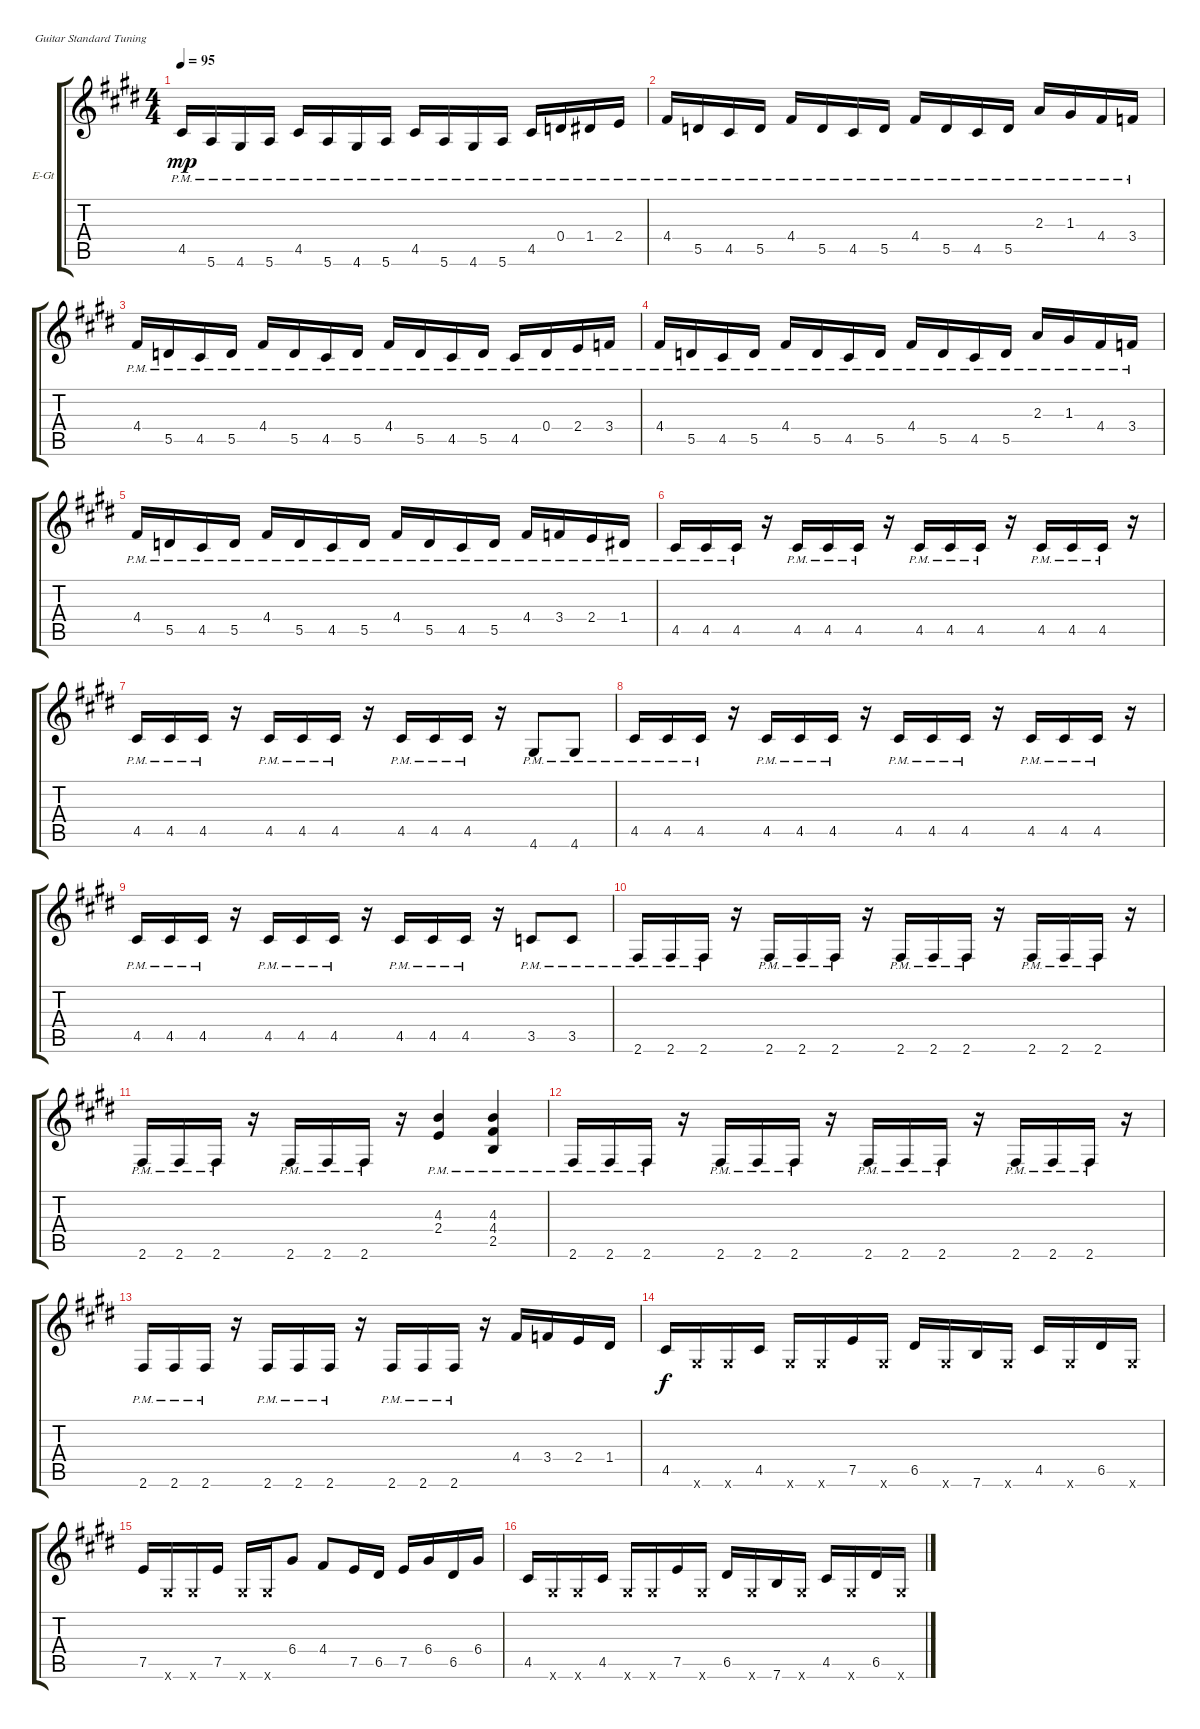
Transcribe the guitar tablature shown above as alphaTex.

\bracketExtendMode groupsimilarinstruments
\firstSystemTrackNameOrientation horizontal
\otherSystemsTrackNameOrientation horizontal
\track ("Electric Guitar 1" "E-Gt") {instrument distortionguitar}
\staff {score tabs}
\tuning (E4 B3 G3 D3 A2 E2)
\ts (4 4)
\tempo 95
\clef g2
\ks c#minor
4.5{pm}.16{dy mp} 5.6{pm}.16 4.6{pm}.16 5.6{pm}.16 4.5{pm}.16 5.6{pm}.16 4.6{pm}.16 5.6{pm}.16 4.5{pm}.16 5.6{pm}.16 4.6{pm}.16 5.6{pm}.16 4.5{pm}.16 0.4{pm}.16 1.4{pm}.16 2.4{pm}.16 |
4.4{pm}.16 5.5{pm}.16 4.5{pm}.16 5.5{pm}.16 4.4{pm}.16 5.5{pm}.16 4.5{pm}.16 5.5{pm}.16 4.4{pm}.16 5.5{pm}.16 4.5{pm}.16 5.5{pm}.16 2.3{pm}.16 1.3{pm}.16 4.4{pm}.16 3.4{pm}.16 |
4.4{pm}.16 5.5{pm}.16 4.5{pm}.16 5.5{pm}.16 4.4{pm}.16 5.5{pm}.16 4.5{pm}.16 5.5{pm}.16 4.4{pm}.16 5.5{pm}.16 4.5{pm}.16 5.5{pm}.16 4.5{pm}.16 0.4{pm}.16 2.4{pm}.16 3.4{pm}.16 |
4.4{pm}.16 5.5{pm}.16 4.5{pm}.16 5.5{pm}.16 4.4{pm}.16 5.5{pm}.16 4.5{pm}.16 5.5{pm}.16 4.4{pm}.16 5.5{pm}.16 4.5{pm}.16 5.5{pm}.16 2.3{pm}.16 1.3{pm}.16 4.4{pm}.16 3.4{pm}.16 |
4.4{pm}.16 5.5{pm}.16 4.5{pm}.16 5.5{pm}.16 4.4{pm}.16 5.5{pm}.16 4.5{pm}.16 5.5{pm}.16 4.4{pm}.16 5.5{pm}.16 4.5{pm}.16 5.5{pm}.16 4.4{pm}.16 3.4{pm}.16 2.4{pm}.16 1.4{pm}.16 |
4.5{pm}.16 4.5{pm}.16 4.5{pm}.16 r.16 4.5{pm}.16 4.5{pm}.16 4.5{pm}.16 r.16 4.5{pm}.16 4.5{pm}.16 4.5{pm}.16 r.16 4.5{pm}.16 4.5{pm}.16 4.5{pm}.16 r.16 |
4.5{pm}.16 4.5{pm}.16 4.5{pm}.16 r.16 4.5{pm}.16 4.5{pm}.16 4.5{pm}.16 r.16 4.5{pm}.16 4.5{pm}.16 4.5{pm}.16 r.16 4.6{pm}.8 4.6{pm}.8 |
4.5{pm}.16 4.5{pm}.16 4.5{pm}.16 r.16 4.5{pm}.16 4.5{pm}.16 4.5{pm}.16 r.16 4.5{pm}.16 4.5{pm}.16 4.5{pm}.16 r.16 4.5{pm}.16 4.5{pm}.16 4.5{pm}.16 r.16 |
4.5{pm}.16 4.5{pm}.16 4.5{pm}.16 r.16 4.5{pm}.16 4.5{pm}.16 4.5{pm}.16 r.16 4.5{pm}.16 4.5{pm}.16 4.5{pm}.16 r.16 3.5{pm}.8 3.5{pm}.8 |
2.6{pm}.16 2.6{pm}.16 2.6{pm}.16 r.16 2.6{pm}.16 2.6{pm}.16 2.6{pm}.16 r.16 2.6{pm}.16 2.6{pm}.16 2.6{pm}.16 r.16 2.6{pm}.16 2.6{pm}.16 2.6{pm}.16 r.16 |
2.6{pm}.16 2.6{pm}.16 2.6{pm}.16 r.16 2.6{pm}.16 2.6{pm}.16 2.6{pm}.16 r.16 (2.4{pm} 4.3{pm}).4 (2.5{pm} 4.4{pm} 4.3{pm}).4 |
2.6{pm}.16 2.6{pm}.16 2.6{pm}.16 r.16 2.6{pm}.16 2.6{pm}.16 2.6{pm}.16 r.16 2.6{pm}.16 2.6{pm}.16 2.6{pm}.16 r.16 2.6{pm}.16 2.6{pm}.16 2.6{pm}.16 r.16 |
2.6{pm}.16 2.6{pm}.16 2.6{pm}.16 r.16 2.6{pm}.16 2.6{pm}.16 2.6{pm}.16 r.16 2.6{pm}.16 2.6{pm}.16 2.6{pm}.16 r.16 4.4.16 3.4.16 2.4.16 1.4.16 |
4.5.16{dy f} 4.6{x}.16 4.6{x}.16 4.5.16 4.6{x}.16 4.6{x}.16 7.5.16 4.6{x}.16 6.5.16 4.6{x}.16 7.6.16 4.6{x}.16 4.5.16 4.6{x}.16 6.5.16 4.6{x}.16 |
7.5.16 4.6{x}.16 4.6{x}.16 7.5.16 4.6{x}.16 4.6{x}.16 6.4.8 4.4.8 7.5.16 6.5.16 7.5.16 6.4.16 6.5.16 6.4.16 |
4.5.16 4.6{x}.16 4.6{x}.16 4.5.16 4.6{x}.16 4.6{x}.16 7.5.16 4.6{x}.16 6.5.16 4.6{x}.16 7.6.16 4.6{x}.16 4.5.16 4.6{x}.16 6.5.16 4.6{x}.16
